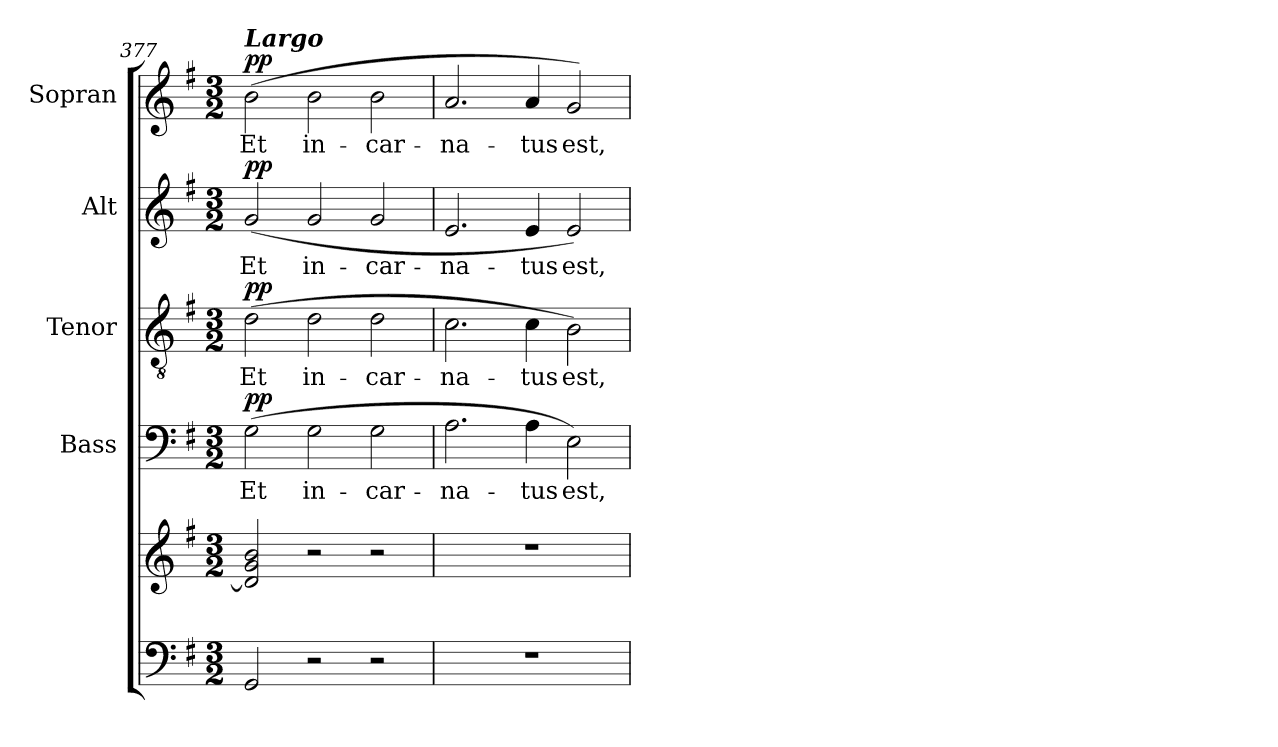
**kern	**kern	**kern	**text	**dynam	**kern	**text	**dynam	**kern	**text	**dynam	**kern	**text	**dynam
*part5	*part5	*part4	*part4	*part4	*part3	*part3	*part3	*part2	*part2	*part2	*part1	*part1	*part1
*staff6	*staff5	*staff4	*staff4	*staff4	*staff3	*staff3	*staff3	*staff2	*staff2	*staff2	*staff1	*staff1	*staff1
*	*	*I"Bass	*	*	*I"Tenor	*	*	*I"Alt	*	*	*I"Sopran	*	*
*	*	*I'B.	*	*	*I'T.	*	*	*I'A.	*	*	*I'S.	*	*
!!LO:LB:g=z
*clefF4	*clefG2	*clefF4	*	*	*clefGv2	*	*	*clefG2	*	*	*clefG2	*	*
*k[f#]	*k[f#]	*k[f#]	*	*	*k[f#]	*	*	*k[f#]	*	*	*k[f#]	*	*
*G:	*G:	*G:	*	*	*G:	*	*	*G:	*	*	*G:	*	*
*M3/2	*M3/2	*M3/2	*	*	*M3/2	*	*	*M3/2	*	*	*M3/2	*	*
=377	=377	=377	=377	=377	=377	=377	=377	=377	=377	=377	=377	=377	=377
!	!	!	!	!	!	!	!	!	!	!	!LO:TX:a:Bi:t=Largo	!	!
!	!	!	!LO:LY:b	!LO:DY:a	!	!LO:LY:b	!LO:DY:a	!	!LO:LY:b	!LO:DY:a	!	!LO:LY:b	!LO:DY:a
2GG/	2d/] 2g/ 2b/	(>2G\	Et	pp	(>2d\	Et	pp	(<2g/	Et	pp	(>2b\	Et	pp
!	!	!	!LO:LY:b	!	!	!LO:LY:b	!	!	!LO:LY:b	!	!	!LO:LY:b	!
2r	2r	2G\	in-	.	2d\	in-	.	2g/	in-	.	2b\	in-	.
!	!	!	!LO:LY:b	!	!	!LO:LY:b	!	!	!LO:LY:b	!	!	!LO:LY:b	!
2r	2r	2G\	-car-	.	2d\	-car-	.	2g/	-car-	.	2b\	-car-	.
=378	=378	=378	=378	=378	=378	=378	=378	=378	=378	=378	=378	=378	=378
!	!	!	!LO:LY:b	!	!	!LO:LY:b	!	!	!LO:LY:b	!	!	!LO:LY:b	!
1.r	1.r	2.A\	-na-	.	2.c\	-na-	.	2.e/	-na-	.	2.a/	-na-	.
!	!	!	!LO:LY:b	!	!	!LO:LY:b	!	!	!LO:LY:b	!	!	!LO:LY:b	!
.	.	4A\	-tus	.	4c\	-tus	.	4e/	-tus	.	4a/	-tus	.
!	!	!	!LO:LY:b	!	!	!LO:LY:b	!	!	!LO:LY:b	!	!	!LO:LY:b	!
.	.	2E\)	est,	.	2B\)	est,	.	2e/)	est,	.	2g/)	est,	.
=	=	=	=	=	=	=	=	=	=	=	=	=	=
*-	*-	*-	*-	*-	*-	*-	*-	*-	*-	*-	*-	*-	*-
